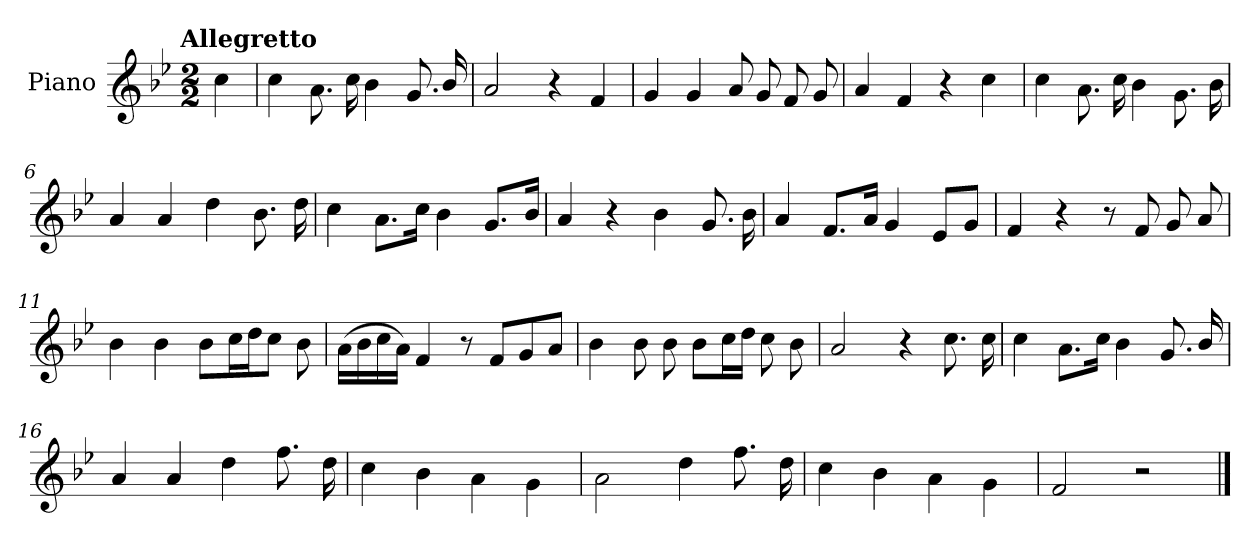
**kern
*part1
*staff1
*I"Piano
*I'Pno.
*clefG2
*k[b-e-]
!!LO:TX:omd:t=Allegretto
*M2/2
*MM116
=
4cc\
=1
4cc\
8.a\
16cc\
4b-\
8.g/
16b-/
=2
2a/
4r
4f/
=3
4g/
4g/
8a/
8g/
8f/
8g/
=4
4a/
4f/
4r
4cc\
!!LO:LB:g=z
=5
4cc\
8.a\
16cc\
4b-\
8.g\
16b-\
=6
4a/
4a/
4dd\
8.b-\
16dd\
=7
4cc\
8.a\L
16cc\Jk
4b-\
8.g/L
16b-/Jk
=8
4a/
4r
4b-\
8.g/
16b-\
=9
4a/
8.f/L
16a/Jk
4g/
8e-/L
8g/J
!!LO:LB:g=z
=10
4f/
4r
8r
8f/
8g/
8a/
=11
4b-\
4b-\
8b-\L
16cc\L
16dd\J
8cc\J
8b-\
=12
(>16a\LL
16b-\
16cc\
16a\JJ)
4f/
8r
8f/L
8g/
8a/J
=13
4b-\
8b-\
8b-\
8b-\L
16cc\L
16dd\JJ
8cc\
8b-\
=14
2a/
4r
8.cc\
16cc\
!!LO:LB:g=z
=15
4cc\
8.a\L
16cc\Jk
4b-\
8.g/
16b-/
=16
4a/
4a/
4dd\
8.ff\
16dd\
=17
4cc\
4b-\
4a\
4g\
=18
2a\
4dd\
8.ff\
16dd\
=19
4cc\
4b-\
4a\
4g\
=20
2f/
2r
==
*-
